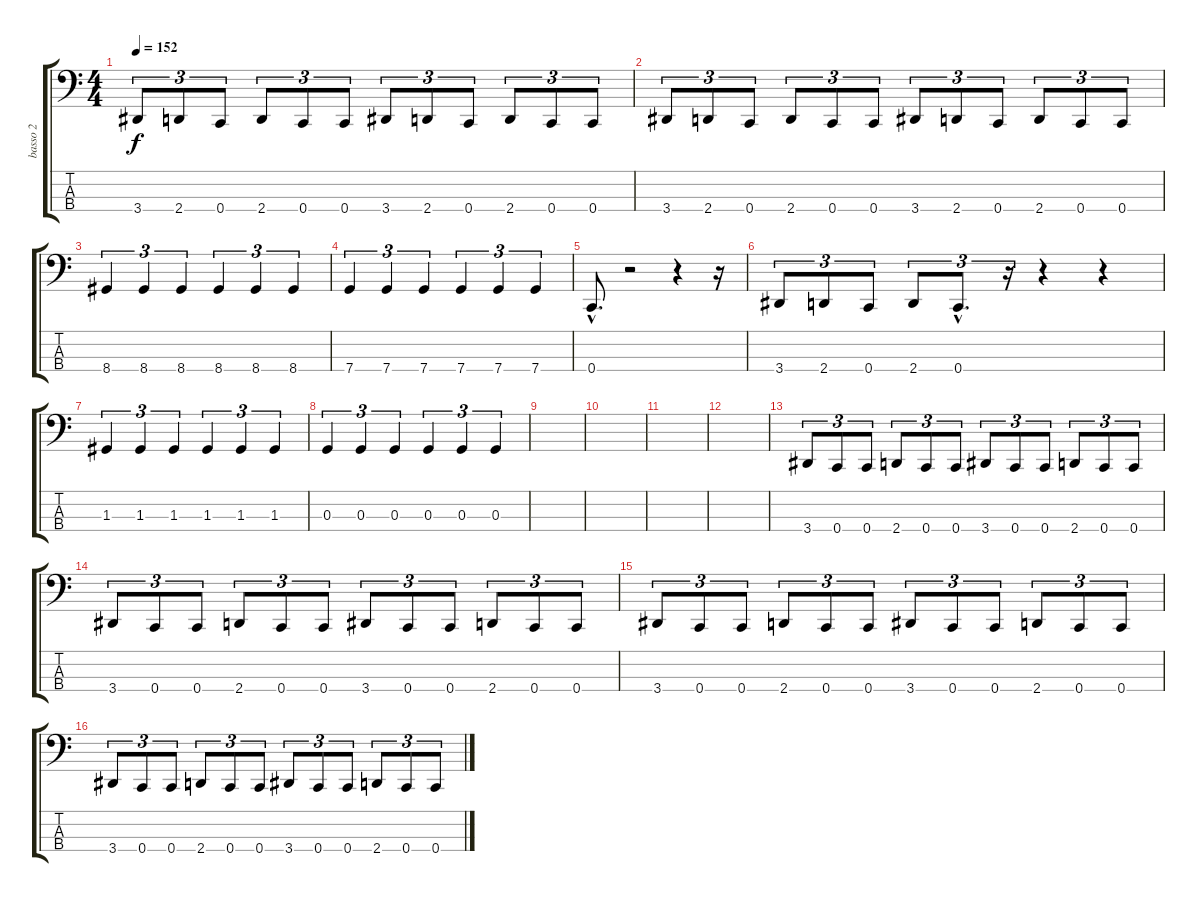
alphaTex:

\track ("basso 2" "basso 2") {instrument distortionguitar}
\staff {score tabs}
\tuning (F2 C2 G1 C1) {hide}
\ts (4 4)
\tempo 152
\clef f4
\ks c
3.4.8{tu (3 2) dy f} 2.4.8{tu (3 2)} 0.4.8{tu (3 2)} 2.4.8{tu (3 2)} 0.4.8{tu (3 2)} 0.4.8{tu (3 2)} 3.4.8{tu (3 2)} 2.4.8{tu (3 2)} 0.4.8{tu (3 2)} 2.4.8{tu (3 2)} 0.4.8{tu (3 2)} 0.4.8{tu (3 2)} |
3.4.8{tu (3 2)} 2.4.8{tu (3 2)} 0.4.8{tu (3 2)} 2.4.8{tu (3 2)} 0.4.8{tu (3 2)} 0.4.8{tu (3 2)} 3.4.8{tu (3 2)} 2.4.8{tu (3 2)} 0.4.8{tu (3 2)} 2.4.8{tu (3 2)} 0.4.8{tu (3 2)} 0.4.8{tu (3 2)} |
8.4.4{tu (3 2)} 8.4.4{tu (3 2)} 8.4.4{tu (3 2)} 8.4.4{tu (3 2)} 8.4.4{tu (3 2)} 8.4.4{tu (3 2)} |
7.4.4{tu (3 2)} 7.4.4{tu (3 2)} 7.4.4{tu (3 2)} 7.4.4{tu (3 2)} 7.4.4{tu (3 2)} 7.4.4{tu (3 2)} |
0.4{hac}.8{d} r.2 r.4 r.16 |
3.4.8{tu (3 2)} 2.4.8{tu (3 2)} 0.4.8{tu (3 2)} 2.4.8{tu (3 2)} 0.4{hac}.8{d tu (3 2)} r.16{tu (3 2)} r.4 r.4 |
1.3.4{tu (3 2)} 1.3.4{tu (3 2)} 1.3.4{tu (3 2)} 1.3.4{tu (3 2)} 1.3.4{tu (3 2)} 1.3.4{tu (3 2)} |
0.3.4{tu (3 2)} 0.3.4{tu (3 2)} 0.3.4{tu (3 2)} 0.3.4{tu (3 2)} 0.3.4{tu (3 2)} 0.3.4{tu (3 2)} |
|
|
|
|
3.4.8{tu (3 2)} 0.4.8{tu (3 2)} 0.4.8{tu (3 2)} 2.4.8{tu (3 2)} 0.4.8{tu (3 2)} 0.4.8{tu (3 2)} 3.4.8{tu (3 2)} 0.4.8{tu (3 2)} 0.4.8{tu (3 2)} 2.4.8{tu (3 2)} 0.4.8{tu (3 2)} 0.4.8{tu (3 2)} |
3.4.8{tu (3 2)} 0.4.8{tu (3 2)} 0.4.8{tu (3 2)} 2.4.8{tu (3 2)} 0.4.8{tu (3 2)} 0.4.8{tu (3 2)} 3.4.8{tu (3 2)} 0.4.8{tu (3 2)} 0.4.8{tu (3 2)} 2.4.8{tu (3 2)} 0.4.8{tu (3 2)} 0.4.8{tu (3 2)} |
3.4.8{tu (3 2)} 0.4.8{tu (3 2)} 0.4.8{tu (3 2)} 2.4.8{tu (3 2)} 0.4.8{tu (3 2)} 0.4.8{tu (3 2)} 3.4.8{tu (3 2)} 0.4.8{tu (3 2)} 0.4.8{tu (3 2)} 2.4.8{tu (3 2)} 0.4.8{tu (3 2)} 0.4.8{tu (3 2)} |
3.4.8{tu (3 2)} 0.4.8{tu (3 2)} 0.4.8{tu (3 2)} 2.4.8{tu (3 2)} 0.4.8{tu (3 2)} 0.4.8{tu (3 2)} 3.4.8{tu (3 2)} 0.4.8{tu (3 2)} 0.4.8{tu (3 2)} 2.4.8{tu (3 2)} 0.4.8{tu (3 2)} 0.4.8{tu (3 2)}
